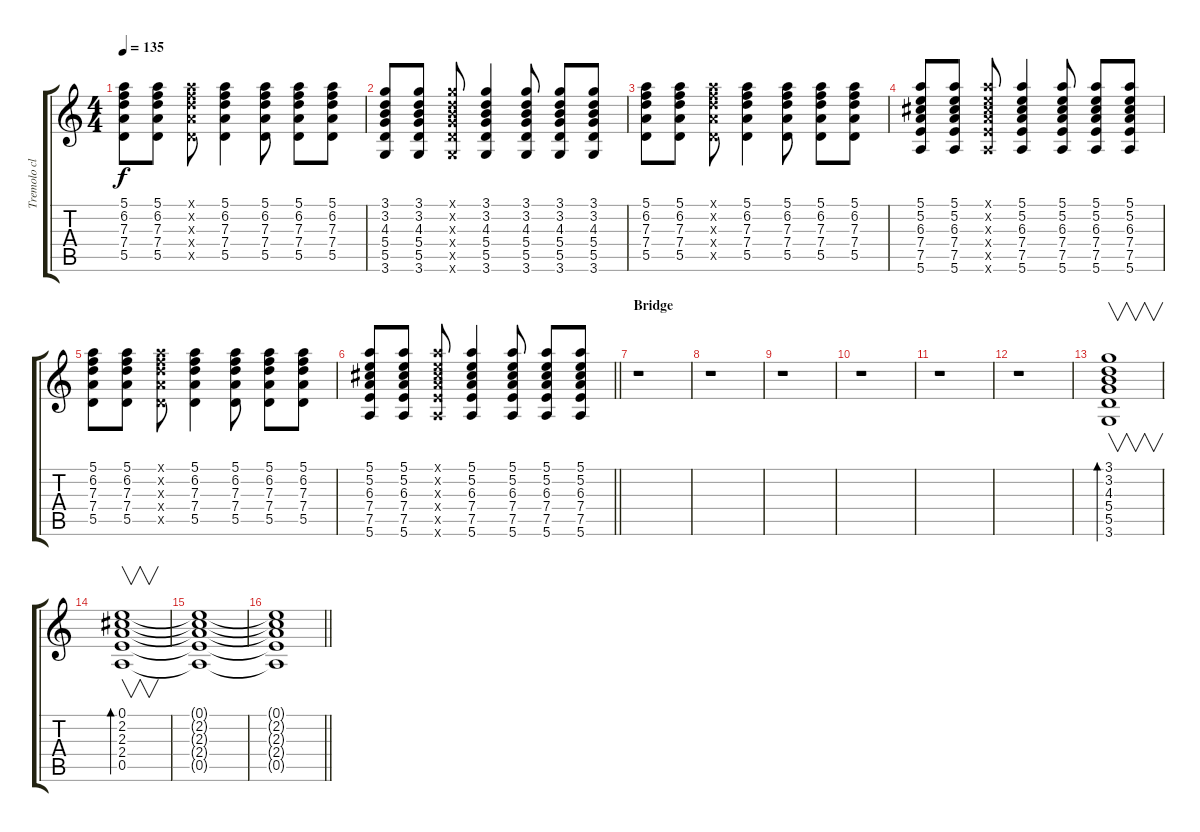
\track ("Tremolo clean" "Tremolo cl") {instrument acousticguitarsteel}
\staff {score tabs}
\tuning (E4 B3 G3 D3 A2 E2) {hide}
\ts (4 4)
\tempo 135
\clef g2
\ks c
(5.1 6.2 7.3 7.4 5.5).8{dy f} (5.1 6.2 7.3 7.4 5.5).8 (5.1{x} 6.2{x} 7.3{x} 7.4{x} 5.5{x}).8 (5.1 6.2 7.3 7.4 5.5).4 (5.1 6.2 7.3 7.4 5.5).8 (5.1 6.2 7.3 7.4 5.5).8 (5.1 6.2 7.3 7.4 5.5).8 |
(3.1 3.2 4.3 5.4 5.5 3.6).8 (3.1 3.2 4.3 5.4 5.5 3.6).8 (3.1{x} 3.2{x} 4.3{x} 5.4{x} 5.5{x} 3.6{x}).8 (3.1 3.2 4.3 5.4 5.5 3.6).4 (3.1 3.2 4.3 5.4 5.5 3.6).8 (3.1 3.2 4.3 5.4 5.5 3.6).8 (3.1 3.2 4.3 5.4 5.5 3.6).8 |
(5.1 6.2 7.3 7.4 5.5).8 (5.1 6.2 7.3 7.4 5.5).8 (5.1{x} 6.2{x} 7.3{x} 7.4{x} 5.5{x}).8 (5.1 6.2 7.3 7.4 5.5).4 (5.1 6.2 7.3 7.4 5.5).8 (5.1 6.2 7.3 7.4 5.5).8 (5.1 6.2 7.3 7.4 5.5).8 |
(5.1 5.2 6.3 7.4 7.5 5.6).8 (5.1 5.2 6.3 7.4 7.5 5.6).8 (5.1{x} 5.2{x} 6.3{x} 7.4{x} 7.5{x} 5.6{x}).8 (5.1 5.2 6.3 7.4 7.5 5.6).4 (5.1 5.2 6.3 7.4 7.5 5.6).8 (5.1 5.2 6.3 7.4 7.5 5.6).8 (5.1 5.2 6.3 7.4 7.5 5.6).8 |
(5.1 6.2 7.3 7.4 5.5).8 (5.1 6.2 7.3 7.4 5.5).8 (5.1{x} 6.2{x} 7.3{x} 7.4{x} 5.5{x}).8 (5.1 6.2 7.3 7.4 5.5).4 (5.1 6.2 7.3 7.4 5.5).8 (5.1 6.2 7.3 7.4 5.5).8 (5.1 6.2 7.3 7.4 5.5).8 |
\barLineRight lightlight
(5.1 5.2 6.3 7.4 7.5 5.6).8 (5.1 5.2 6.3 7.4 7.5 5.6).8 (5.1{x} 5.2{x} 6.3{x} 7.4{x} 7.5{x} 5.6{x}).8 (5.1 5.2 6.3 7.4 7.5 5.6).4 (5.1 5.2 6.3 7.4 7.5 5.6).8 (5.1 5.2 6.3 7.4 7.5 5.6).8 (5.1 5.2 6.3 7.4 7.5 5.6).8 |
\section ("" "Bridge")
r.1 |
r.1 |
r.1 |
r.1 |
r.1 |
r.1 |
(3.1 3.2 4.3 5.4 5.5 3.6).1{v bd 480 volume 10} |
(0.1 2.2 2.3 2.4 0.5).1{v bd 480} |
(0.1{t} 2.2{t} 2.3{t} 2.4{t} 0.5{t}).1 |
\barLineRight lightlight
(0.1{t} 2.2{t} 2.3{t} 2.4{t} 0.5{t}).1
